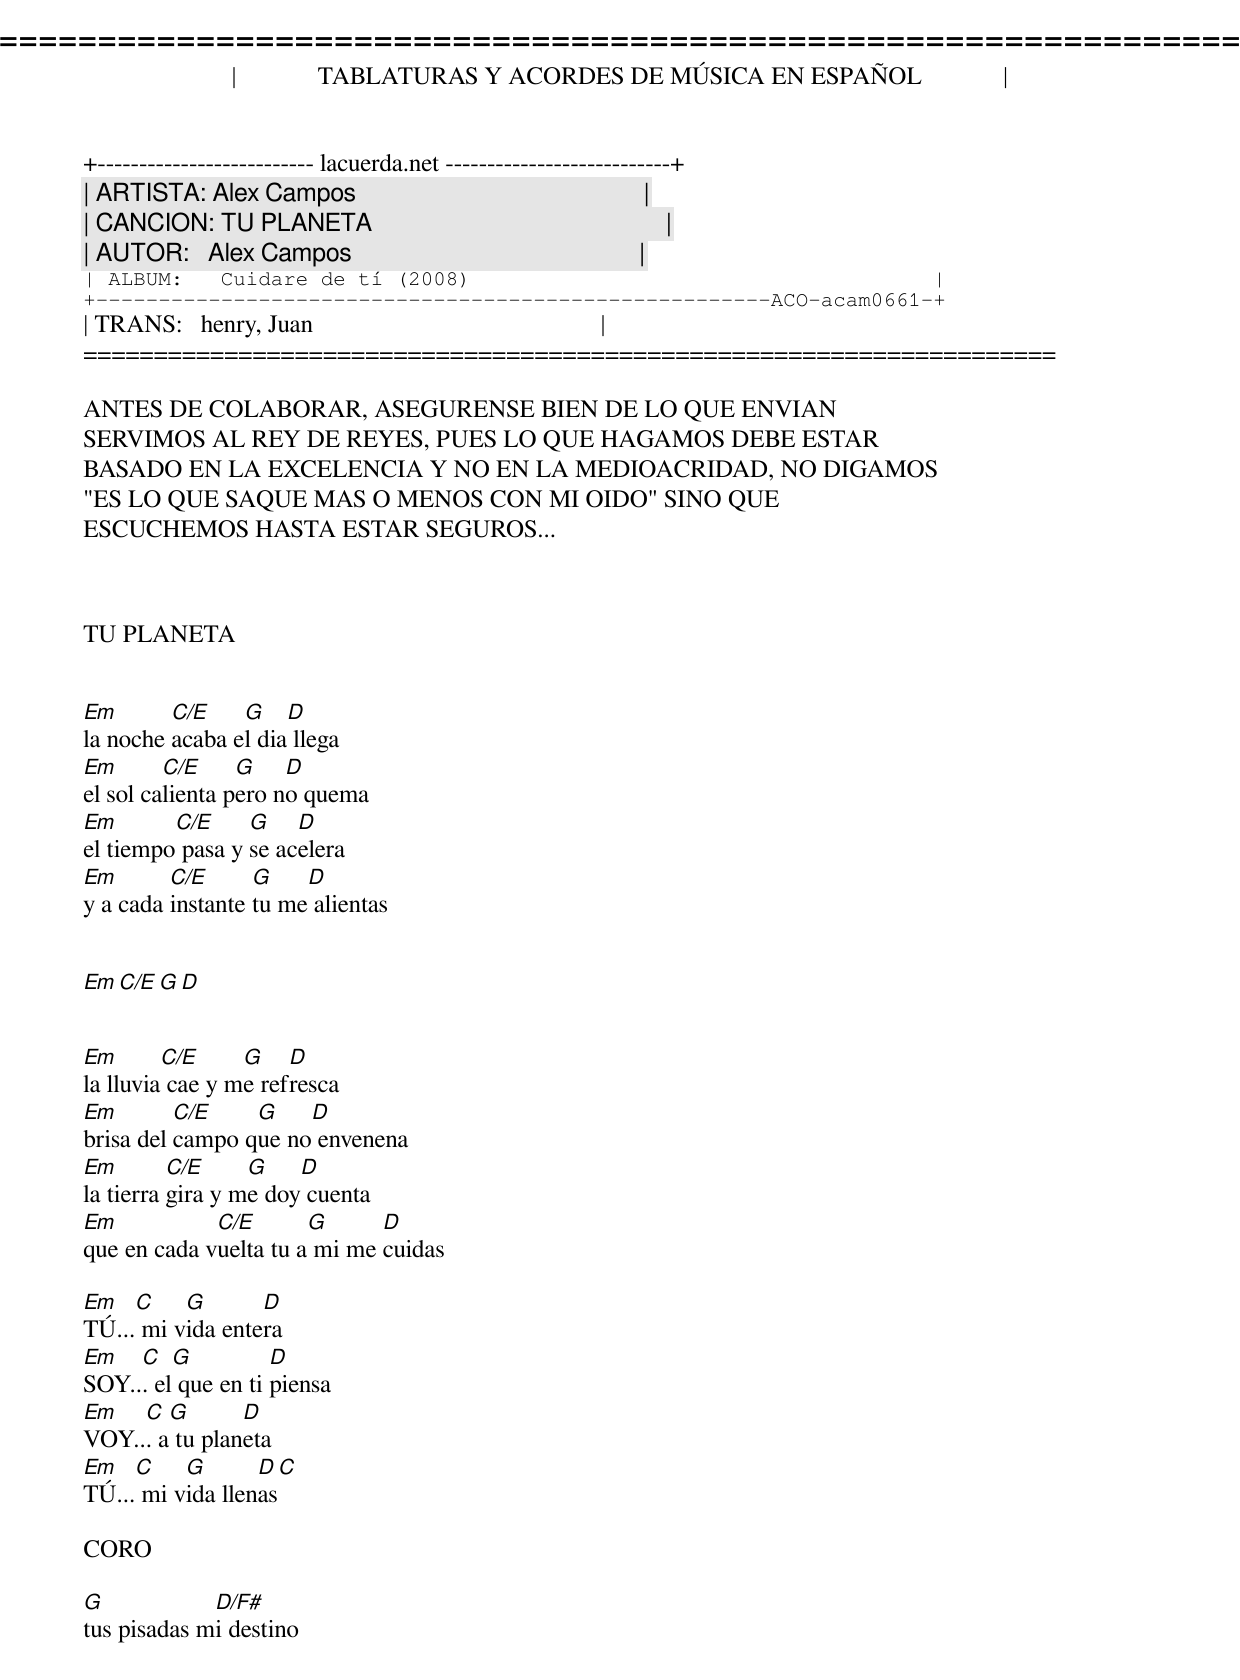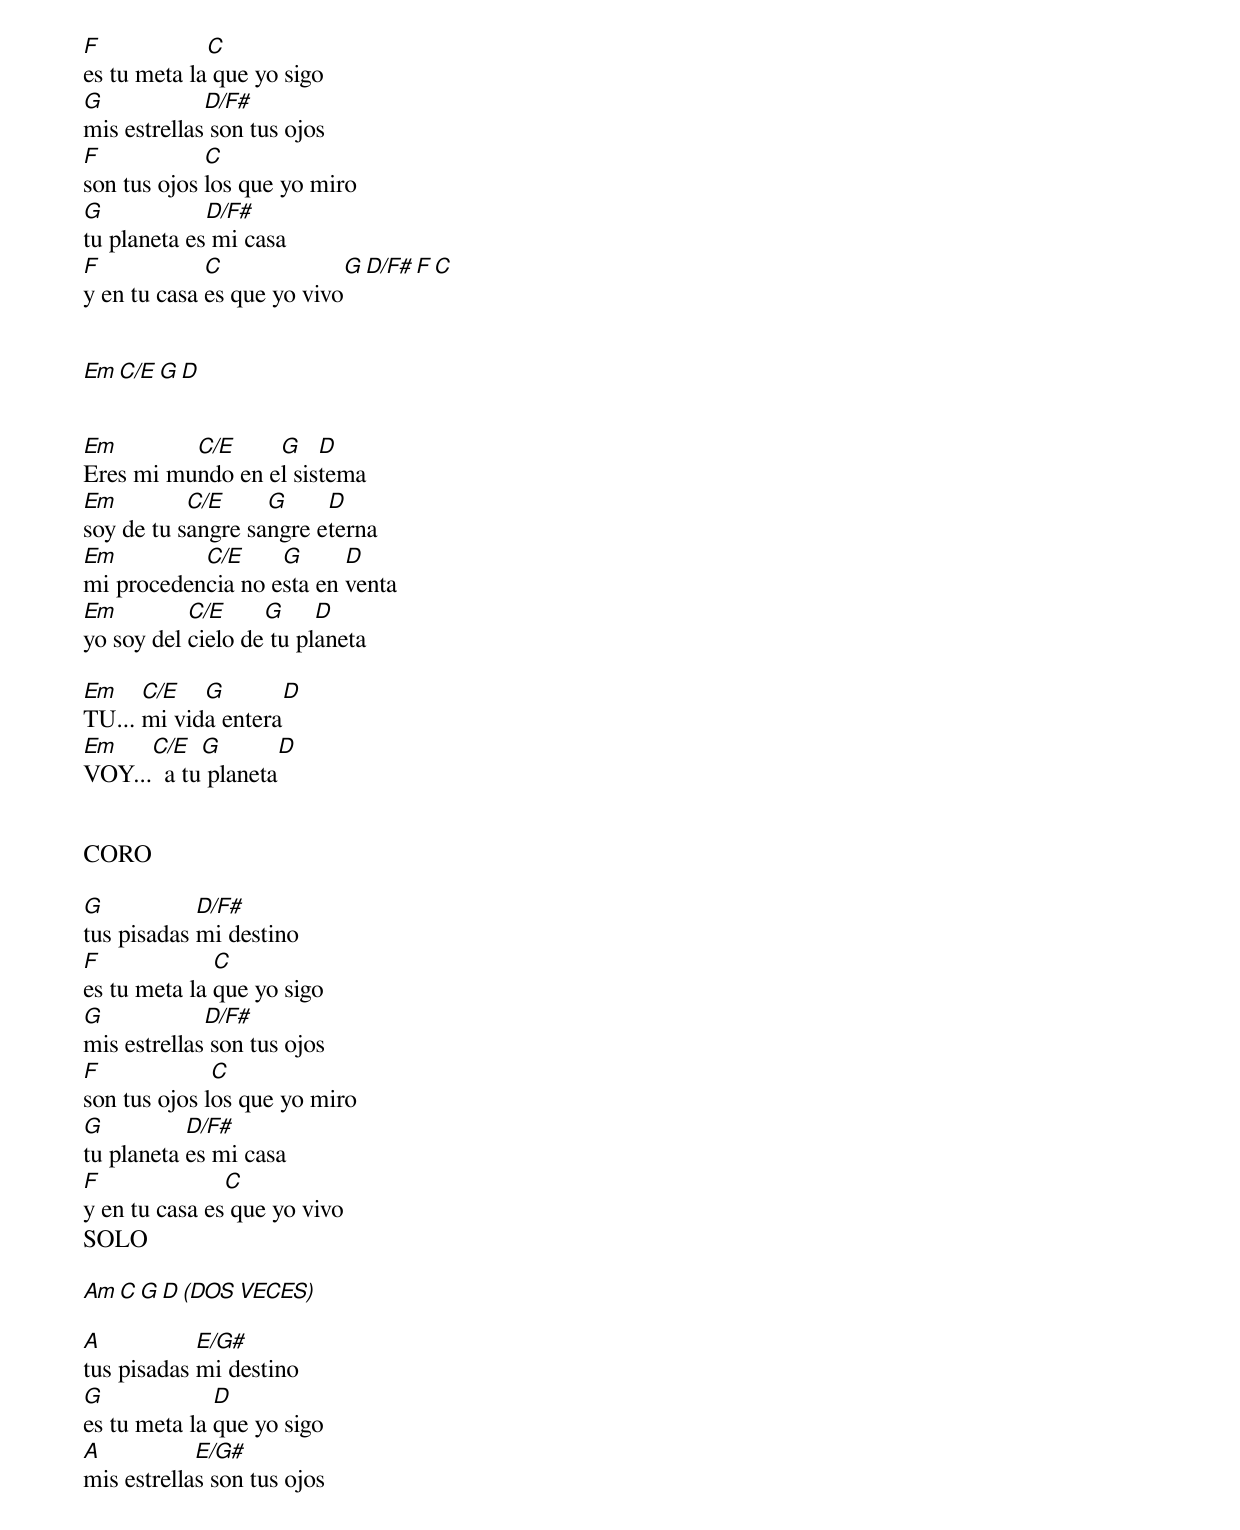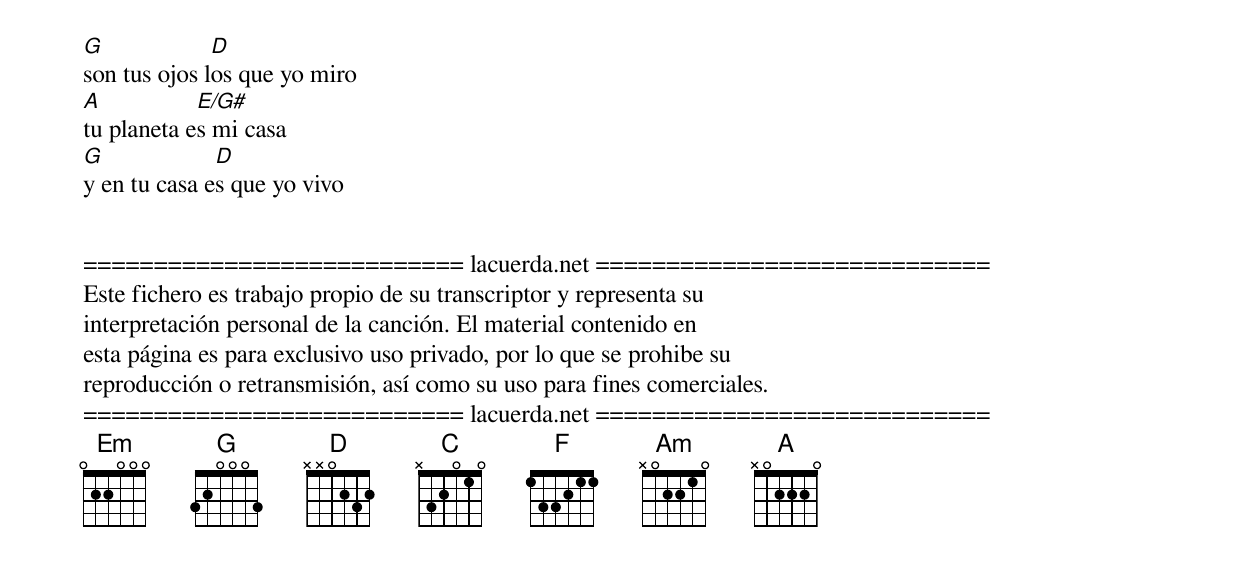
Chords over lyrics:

=====================================================================
|             TABLATURAS Y ACORDES DE MÚSICA EN ESPAÑOL             |
+-------------------------- lacuerda.net ---------------------------+
| ARTISTA: Alex Campos                                              |
| CANCION: TU PLANETA                                               |
| AUTOR:   Alex Campos                                              |
| ALBUM:   Cuidare de tí (2008)                                     |
+------------------------------------------------------ACO-acam0661-+
| TRANS:   henry, Juan                                              |
=====================================================================

ANTES DE COLABORAR, ASEGURENSE BIEN DE LO QUE ENVIAN
SERVIMOS AL REY DE REYES, PUES LO QUE HAGAMOS DEBE ESTAR
BASADO EN LA EXCELENCIA Y NO EN LA MEDIOACRIDAD, NO DIGAMOS
"ES LO QUE SAQUE MAS O MENOS CON MI OIDO" SINO QUE
ESCUCHEMOS HASTA ESTAR SEGUROS...



TU PLANETA


Em       C/E    G    D
la noche acaba el dia llega
Em       C/E     G    D
el sol calienta pero no quema
Em       C/E     G    D
el tiempo pasa y se acelera
Em       C/E      G    D
y a cada instante tu me alientas


Em  C/E  G  D


Em       C/E     G    D
la lluvia cae y me refresca
Em        C/E    G    D
brisa del campo que no envenena
Em        C/E     G    D
la tierra gira y me doy cuenta
Em           C/E       G      D
que en cada vuelta tu a mi me cuidas

Em   C    G       D
TÚ... mi vida entera
Em   C   G          D
SOY... el que en ti piensa
Em   C  G       D
VOY... a tu planeta
Em   C    G       D    C
TÚ... mi vida llenas

CORO

G            D/F#
tus pisadas mi destino
F            C
es tu meta la que yo sigo
G            D/F#
mis estrellas son tus ojos
F            C
son tus ojos los que yo miro
G            D/F#
tu planeta es mi casa
F            C              G  D/F#  F  C
y en tu casa es que yo vivo


Em  C/E G  D


Em        C/E     G    D
Eres mi mundo en el sistema
Em         C/E     G     D
soy de tu sangre sangre eterna
Em         C/E     G      D
mi procedencia no esta en venta
Em         C/E     G     D
yo soy del cielo de tu planeta

Em    C/E   G       D
TU... mi vida entera
Em    C/E   G        D
VOY...  a tu planeta


CORO

G           D/F#
tus pisadas mi destino
F             C
es tu meta la que yo sigo
G            D/F#
mis estrellas son tus ojos
F             C
son tus ojos los que yo miro
G          D/F#
tu planeta es mi casa
F              C
y en tu casa es que yo vivo
SOLO

Am  C  G  D  (DOS VECES)

A           E/G#
tus pisadas mi destino
G             D
es tu meta la que yo sigo
A           E/G#
mis estrellas son tus ojos
G             D
son tus ojos los que yo miro
A           E/G#
tu planeta es mi casa
G             D
y en tu casa es que yo vivo


=========================== lacuerda.net ============================
Este fichero es trabajo propio de su transcriptor y representa su
interpretación personal de la canción. El material contenido en
esta página es para exclusivo uso privado, por lo que se prohibe su
reproducción o retransmisión, así como su uso para fines comerciales.
=========================== lacuerda.net ============================
